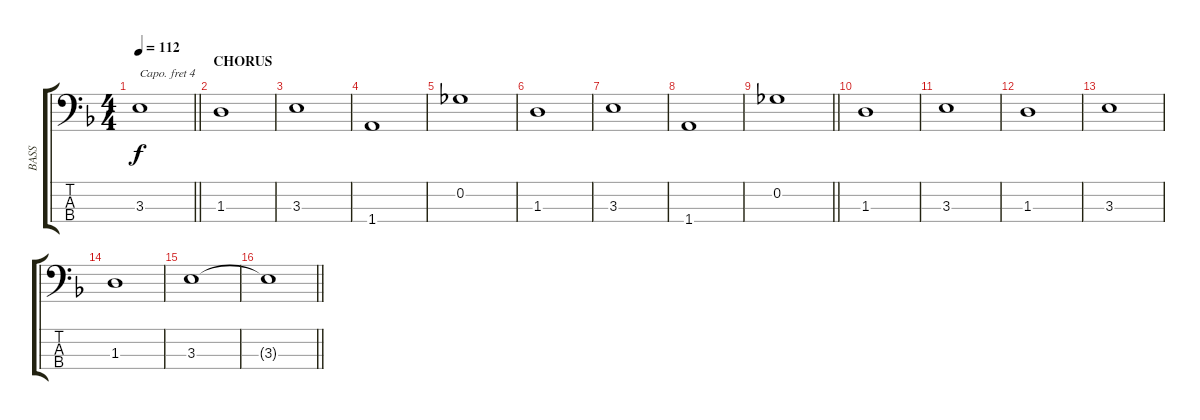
\track ("BASS" "BASS") {instrument acousticbass}
\staff {score tabs}
\capo 4
\tuning (G2 D2 A1 E1) {hide}
\ts (4 4)
\tempo 112
\clef f4
\barLineRight lightlight
\ks f
3.3{t}.1{dy f} |
\section ("" "CHORUS")
1.3.1 |
3.3.1 |
1.4.1 |
0.2.1 |
1.3.1 |
3.3.1 |
1.4.1 |
\barLineRight lightlight
0.2.1 |
\section ("" "")
1.3.1 |
3.3.1 |
1.3.1 |
3.3.1 |
1.3.1 |
3.3.1 |
\barLineRight lightlight
3.3{t}.1
